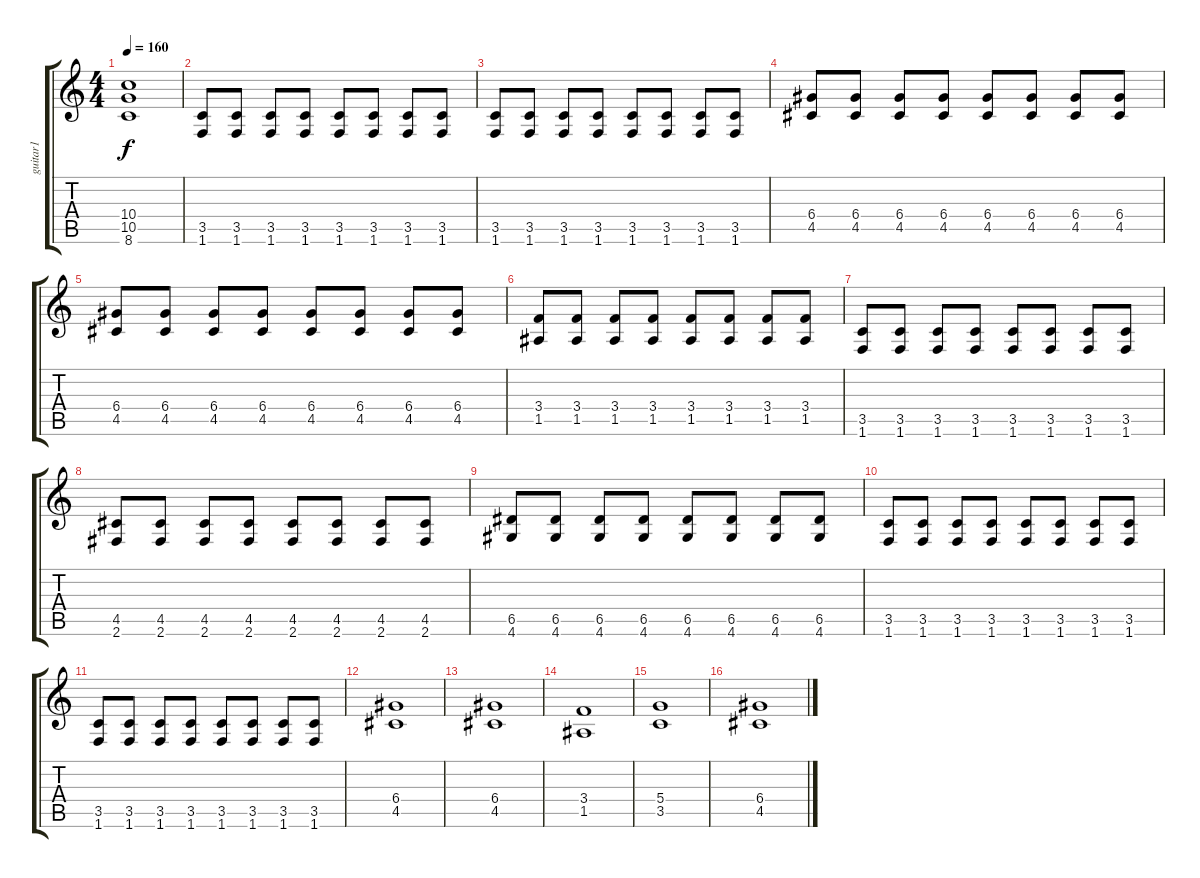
\track ("guitar1" "guitar1") {instrument distortionguitar}
\staff {score tabs}
\tuning (E4 B3 G3 D3 A2 E2) {hide}
\ts (4 4)
\tempo 160
\clef g2
\ks c
(10.4 10.5 8.6).1{dy f} |
(3.5 1.6).8 (3.5 1.6).8 (3.5 1.6).8 (3.5 1.6).8 (3.5 1.6).8 (3.5 1.6).8 (3.5 1.6).8 (3.5 1.6).8 |
(3.5 1.6).8 (3.5 1.6).8 (3.5 1.6).8 (3.5 1.6).8 (3.5 1.6).8 (3.5 1.6).8 (3.5 1.6).8 (3.5 1.6).8 |
(6.4 4.5).8 (6.4 4.5).8 (6.4 4.5).8 (6.4 4.5).8 (6.4 4.5).8 (6.4 4.5).8 (6.4 4.5).8 (6.4 4.5).8 |
(6.4 4.5).8 (6.4 4.5).8 (6.4 4.5).8 (6.4 4.5).8 (6.4 4.5).8 (6.4 4.5).8 (6.4 4.5).8 (6.4 4.5).8 |
(3.4 1.5).8 (3.4 1.5).8 (3.4 1.5).8 (3.4 1.5).8 (3.4 1.5).8 (3.4 1.5).8 (3.4 1.5).8 (3.4 1.5).8 |
(3.5 1.6).8 (3.5 1.6).8 (3.5 1.6).8 (3.5 1.6).8 (3.5 1.6).8 (3.5 1.6).8 (3.5 1.6).8 (3.5 1.6).8 |
(4.5 2.6).8 (4.5 2.6).8 (4.5 2.6).8 (4.5 2.6).8 (4.5 2.6).8 (4.5 2.6).8 (4.5 2.6).8 (4.5 2.6).8 |
(6.5 4.6).8 (6.5 4.6).8 (6.5 4.6).8 (6.5 4.6).8 (6.5 4.6).8 (6.5 4.6).8 (6.5 4.6).8 (6.5 4.6).8 |
(3.5 1.6).8 (3.5 1.6).8 (3.5 1.6).8 (3.5 1.6).8 (3.5 1.6).8 (3.5 1.6).8 (3.5 1.6).8 (3.5 1.6).8 |
(3.5 1.6).8 (3.5 1.6).8 (3.5 1.6).8 (3.5 1.6).8 (3.5 1.6).8 (3.5 1.6).8 (3.5 1.6).8 (3.5 1.6).8 |
(6.4 4.5).1 |
(6.4 4.5).1 |
(3.4 1.5).1 |
(5.4 3.5).1 |
(6.4 4.5).1
